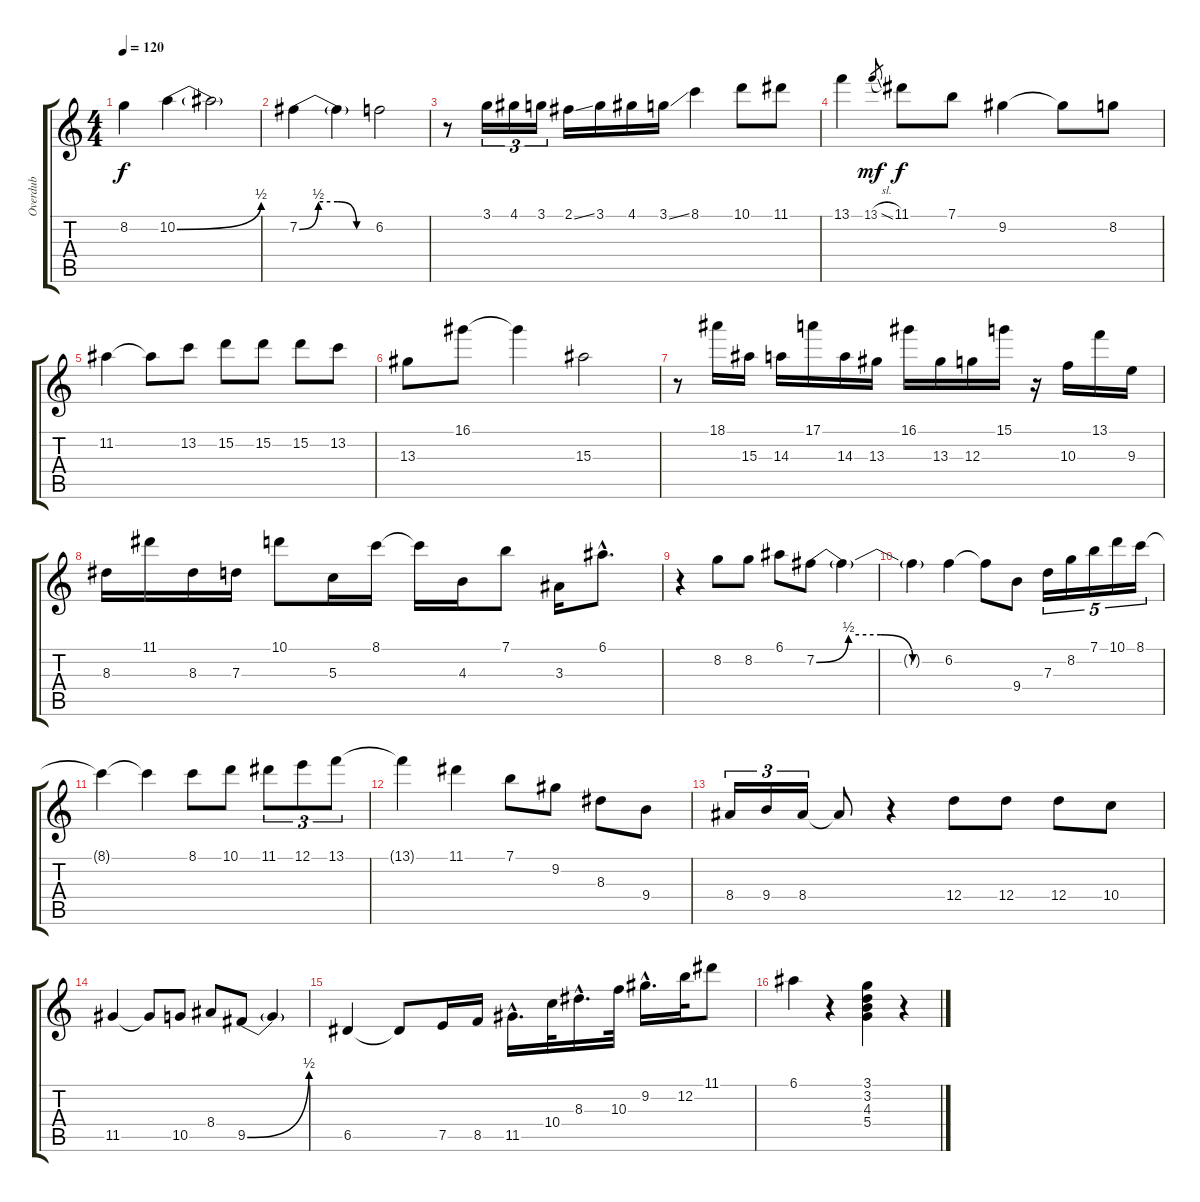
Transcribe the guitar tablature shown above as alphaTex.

\track ("Overdub" "Overdub") {instrument electricbasspick}
\staff {score tabs}
\tuning (E4 B3 G3 D3 A2 E2) {hide}
\ts (4 4)
\tempo 120
\clef g2
\ks c
8.2.4{dy f instrument electricbasspick} 10.2{be (bend 0 0 60 2)}.4 10.2{t}.2 |
7.2{be (custom 0 0 15 2 30 2 45 0 60 0)}.4 7.2{t}.4 6.2.2 |
r.8 3.1.16{tu (3 2)} 4.1.16{tu (3 2)} 3.1.16{tu (3 2)} 2.1{ss}.16 3.1.16 4.1.16 3.1{ss}.16 8.1.4 10.1.8 11.1.8 |
13.1.4 13.1{sl}.8{gr dy mf} 11.1.8{dy f} 7.1.8 9.2.4 9.2{t}.8 8.2.8 |
11.2.4 11.2{t}.8 13.2.8 15.2.8 15.2.8 15.2.8 13.2.8 |
13.3.8 16.1.8 16.1{t}.4 15.3.2 |
r.8 18.1.16 15.3.16 14.3.16 17.1.16 14.3.16 13.3.16 16.1.16 13.3.16 12.3.16 15.1.16 r.16 10.3.16 13.1.16 9.3.16 |
8.3.16 11.1.16 8.3.16 7.3.16 10.1.8 5.3.16 8.1.16 8.1{t}.16 4.3.16 7.1.8 3.3.16 6.1{hac}.8{d} |
r.4 8.2.8 8.2.8 6.1.8 7.2{be (custom 0 0 15 2 30 2 45 0 60 0)}.8 7.2{t}.4 |
7.2{t}.4 6.2.4 6.2{t}.8 9.4.8 7.3.16{tu (5 4)} 8.2.16{tu (5 4)} 7.1.16{tu (5 4)} 10.1.16{tu (5 4)} 8.1.16{tu (5 4)} |
8.1{t}.4 8.1{t}.4 8.1.8 10.1.8 11.1.8{tu (3 2)} 12.1.8{tu (3 2)} 13.1.8{tu (3 2)} |
13.1{t}.4 11.1.4 7.1.8 9.2.8 8.3.8 9.4.8 |
8.4.16{tu (3 2)} 9.4.16{tu (3 2)} 8.4.16{tu (3 2)} 8.4{t}.8 r.4 12.4.8 12.4.8 12.4.8 10.4.8 |
11.5.4 11.5{t}.8 10.5.8 8.4.8 9.5{be (bend 0 0 60 2)}.8 9.5{t}.4 |
6.5.4 6.5{t}.8 7.5.16 8.5.16 11.5{hac}.16{d} 10.4.32 8.3{hac}.16{d} 10.3.32 9.2{hac}.16{d} 12.2.32 11.1.8 |
6.1.4 r.4 (3.1 3.2 4.3 5.4).4 r.4
